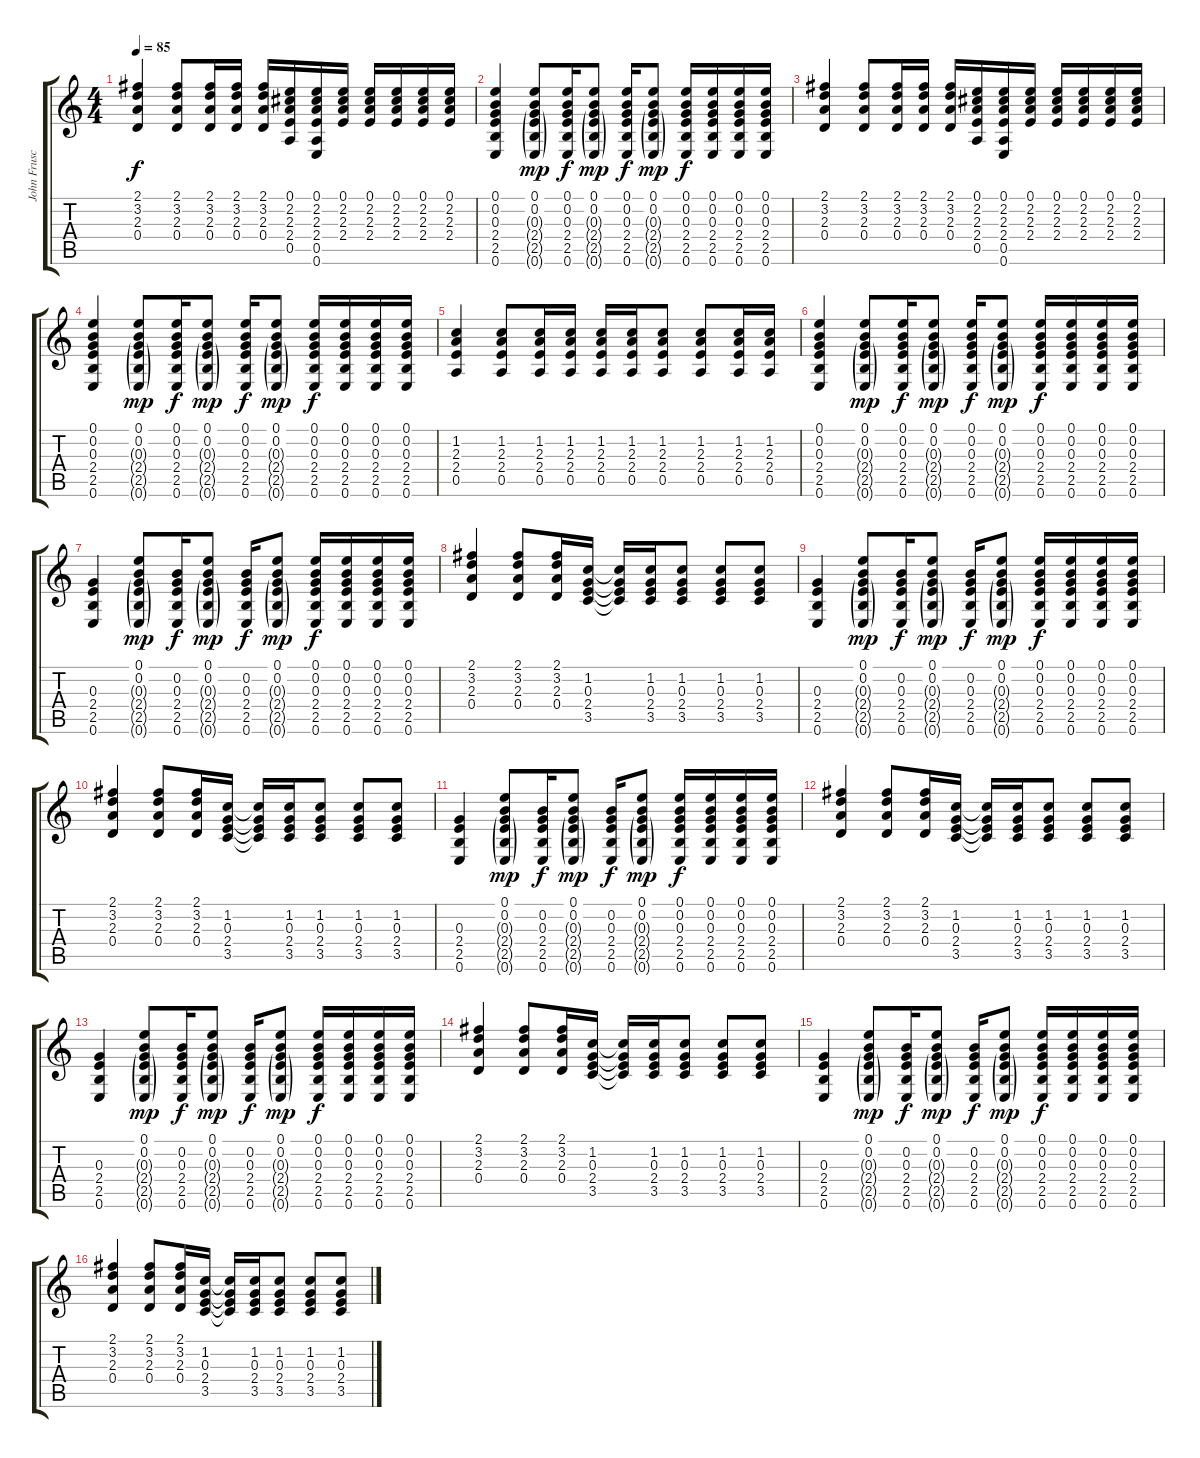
\track ("John Frusciante - Acoustic Guitar 1" "John Frusc") {instrument acousticguitarsteel}
\staff {score tabs}
\tuning (E4 B3 G3 D3 A2 E2) {hide}
\ts (4 4)
\tempo 85
\clef g2
\ks c
(2.1 3.2 2.3 0.4).4{dy f} (2.1 3.2 2.3 0.4).8 (2.1 3.2 2.3 0.4).16 (2.1 3.2 2.3 0.4).16 (2.1 3.2 2.3 0.4).16 (0.1 2.2 2.3 2.4 0.5).16 (0.1 2.2 2.3 2.4 0.5 0.6).16 (0.1 2.2 2.3 2.4).16 (0.1 2.2 2.3 2.4).16 (0.1 2.2 2.3 2.4).16 (0.1 2.2 2.3 2.4).16 (0.1 2.2 2.3 2.4).16 |
(0.1 0.2 0.3 2.4 2.5 0.6).4 (0.1 0.2 0.3{g} 2.4{g} 2.5{g} 0.6{g}).8{dy mp} (0.1 0.2 0.3 2.4 2.5 0.6).16{dy f} (0.1 0.2 0.3{g} 2.4{g} 2.5{g} 0.6{g}).8{dy mp} (0.1 0.2 0.3 2.4 2.5 0.6).16{dy f} (0.1 0.2 0.3{g} 2.4{g} 2.5{g} 0.6{g}).8{dy mp} (0.1 0.2 0.3 2.4 2.5 0.6).16{dy f} (0.1 0.2 0.3 2.4 2.5 0.6).16 (0.1 0.2 0.3 2.4 2.5 0.6).16 (0.1 0.2 0.3 2.4 2.5 0.6).16 |
(2.1 3.2 2.3 0.4).4 (2.1 3.2 2.3 0.4).8 (2.1 3.2 2.3 0.4).16 (2.1 3.2 2.3 0.4).16 (2.1 3.2 2.3 0.4).16 (0.1 2.2 2.3 2.4 0.5).16 (0.1 2.2 2.3 2.4 0.5 0.6).16 (0.1 2.2 2.3 2.4).16 (0.1 2.2 2.3 2.4).16 (0.1 2.2 2.3 2.4).16 (0.1 2.2 2.3 2.4).16 (0.1 2.2 2.3 2.4).16 |
(0.1 0.2 0.3 2.4 2.5 0.6).4 (0.1 0.2 0.3{g} 2.4{g} 2.5{g} 0.6{g}).8{dy mp} (0.1 0.2 0.3 2.4 2.5 0.6).16{dy f} (0.1 0.2 0.3{g} 2.4{g} 2.5{g} 0.6{g}).8{dy mp} (0.1 0.2 0.3 2.4 2.5 0.6).16{dy f} (0.1 0.2 0.3{g} 2.4{g} 2.5{g} 0.6{g}).8{dy mp} (0.1 0.2 0.3 2.4 2.5 0.6).16{dy f} (0.1 0.2 0.3 2.4 2.5 0.6).16 (0.1 0.2 0.3 2.4 2.5 0.6).16 (0.1 0.2 0.3 2.4 2.5 0.6).16 |
(1.2 2.3 2.4 0.5).4 (1.2 2.3 2.4 0.5).8 (1.2 2.3 2.4 0.5).16 (1.2 2.3 2.4 0.5).16 (1.2 2.3 2.4 0.5).16 (1.2 2.3 2.4 0.5).16 (1.2 2.3 2.4 0.5).8 (1.2 2.3 2.4 0.5).8 (1.2 2.3 2.4 0.5).16 (1.2 2.3 2.4 0.5).16 |
(0.1 0.2 0.3 2.4 2.5 0.6).4 (0.1 0.2 0.3{g} 2.4{g} 2.5{g} 0.6{g}).8{dy mp} (0.1 0.2 0.3 2.4 2.5 0.6).16{dy f} (0.1 0.2 0.3{g} 2.4{g} 2.5{g} 0.6{g}).8{dy mp} (0.1 0.2 0.3 2.4 2.5 0.6).16{dy f} (0.1 0.2 0.3{g} 2.4{g} 2.5{g} 0.6{g}).8{dy mp} (0.1 0.2 0.3 2.4 2.5 0.6).16{dy f} (0.1 0.2 0.3 2.4 2.5 0.6).16 (0.1 0.2 0.3 2.4 2.5 0.6).16 (0.1 0.2 0.3 2.4 2.5 0.6).16 |
(0.3 2.4 2.5 0.6).4 (0.1 0.2 0.3{g} 2.4{g} 2.5{g} 0.6{g}).8{dy mp} (0.2 0.3 2.4 2.5 0.6).16{dy f} (0.1 0.2 0.3{g} 2.4{g} 2.5{g} 0.6{g}).8{dy mp} (0.2 0.3 2.4 2.5 0.6).16{dy f} (0.1 0.2 0.3{g} 2.4{g} 2.5{g} 0.6{g}).8{dy mp} (0.1 0.2 0.3 2.4 2.5 0.6).16{dy f} (0.1 0.2 0.3 2.4 2.5 0.6).16 (0.1 0.2 0.3 2.4 2.5 0.6).16 (0.1 0.2 0.3 2.4 2.5 0.6).16 |
(2.1 3.2 2.3 0.4).4 (2.1 3.2 2.3 0.4).8 (2.1 3.2 2.3 0.4).16 (1.2 0.3 2.4 3.5).16 (1.2{t} 0.3{t} 2.4{t} 3.5{t}).16 (1.2 0.3 2.4 3.5).16 (1.2 0.3 2.4 3.5).8 (1.2 0.3 2.4 3.5).8 (1.2 0.3 2.4 3.5).8 |
(0.3 2.4 2.5 0.6).4 (0.1 0.2 0.3{g} 2.4{g} 2.5{g} 0.6{g}).8{dy mp} (0.2 0.3 2.4 2.5 0.6).16{dy f} (0.1 0.2 0.3{g} 2.4{g} 2.5{g} 0.6{g}).8{dy mp} (0.2 0.3 2.4 2.5 0.6).16{dy f} (0.1 0.2 0.3{g} 2.4{g} 2.5{g} 0.6{g}).8{dy mp} (0.1 0.2 0.3 2.4 2.5 0.6).16{dy f} (0.1 0.2 0.3 2.4 2.5 0.6).16 (0.1 0.2 0.3 2.4 2.5 0.6).16 (0.1 0.2 0.3 2.4 2.5 0.6).16 |
(2.1 3.2 2.3 0.4).4 (2.1 3.2 2.3 0.4).8 (2.1 3.2 2.3 0.4).16 (1.2 0.3 2.4 3.5).16 (1.2{t} 0.3{t} 2.4{t} 3.5{t}).16 (1.2 0.3 2.4 3.5).16 (1.2 0.3 2.4 3.5).8 (1.2 0.3 2.4 3.5).8 (1.2 0.3 2.4 3.5).8 |
(0.3 2.4 2.5 0.6).4 (0.1 0.2 0.3{g} 2.4{g} 2.5{g} 0.6{g}).8{dy mp} (0.2 0.3 2.4 2.5 0.6).16{dy f} (0.1 0.2 0.3{g} 2.4{g} 2.5{g} 0.6{g}).8{dy mp} (0.2 0.3 2.4 2.5 0.6).16{dy f} (0.1 0.2 0.3{g} 2.4{g} 2.5{g} 0.6{g}).8{dy mp} (0.1 0.2 0.3 2.4 2.5 0.6).16{dy f} (0.1 0.2 0.3 2.4 2.5 0.6).16 (0.1 0.2 0.3 2.4 2.5 0.6).16 (0.1 0.2 0.3 2.4 2.5 0.6).16 |
(2.1 3.2 2.3 0.4).4 (2.1 3.2 2.3 0.4).8 (2.1 3.2 2.3 0.4).16 (1.2 0.3 2.4 3.5).16 (1.2{t} 0.3{t} 2.4{t} 3.5{t}).16 (1.2 0.3 2.4 3.5).16 (1.2 0.3 2.4 3.5).8 (1.2 0.3 2.4 3.5).8 (1.2 0.3 2.4 3.5).8 |
(0.3 2.4 2.5 0.6).4 (0.1 0.2 0.3{g} 2.4{g} 2.5{g} 0.6{g}).8{dy mp} (0.2 0.3 2.4 2.5 0.6).16{dy f} (0.1 0.2 0.3{g} 2.4{g} 2.5{g} 0.6{g}).8{dy mp} (0.2 0.3 2.4 2.5 0.6).16{dy f} (0.1 0.2 0.3{g} 2.4{g} 2.5{g} 0.6{g}).8{dy mp} (0.1 0.2 0.3 2.4 2.5 0.6).16{dy f} (0.1 0.2 0.3 2.4 2.5 0.6).16 (0.1 0.2 0.3 2.4 2.5 0.6).16 (0.1 0.2 0.3 2.4 2.5 0.6).16 |
(2.1 3.2 2.3 0.4).4 (2.1 3.2 2.3 0.4).8 (2.1 3.2 2.3 0.4).16 (1.2 0.3 2.4 3.5).16 (1.2{t} 0.3{t} 2.4{t} 3.5{t}).16 (1.2 0.3 2.4 3.5).16 (1.2 0.3 2.4 3.5).8 (1.2 0.3 2.4 3.5).8 (1.2 0.3 2.4 3.5).8 |
(0.3 2.4 2.5 0.6).4 (0.1 0.2 0.3{g} 2.4{g} 2.5{g} 0.6{g}).8{dy mp} (0.2 0.3 2.4 2.5 0.6).16{dy f} (0.1 0.2 0.3{g} 2.4{g} 2.5{g} 0.6{g}).8{dy mp} (0.2 0.3 2.4 2.5 0.6).16{dy f} (0.1 0.2 0.3{g} 2.4{g} 2.5{g} 0.6{g}).8{dy mp} (0.1 0.2 0.3 2.4 2.5 0.6).16{dy f} (0.1 0.2 0.3 2.4 2.5 0.6).16 (0.1 0.2 0.3 2.4 2.5 0.6).16 (0.1 0.2 0.3 2.4 2.5 0.6).16 |
(2.1 3.2 2.3 0.4).4 (2.1 3.2 2.3 0.4).8 (2.1 3.2 2.3 0.4).16 (1.2 0.3 2.4 3.5).16 (1.2{t} 0.3{t} 2.4{t} 3.5{t}).16 (1.2 0.3 2.4 3.5).16 (1.2 0.3 2.4 3.5).8 (1.2 0.3 2.4 3.5).8 (1.2 0.3 2.4 3.5).8
